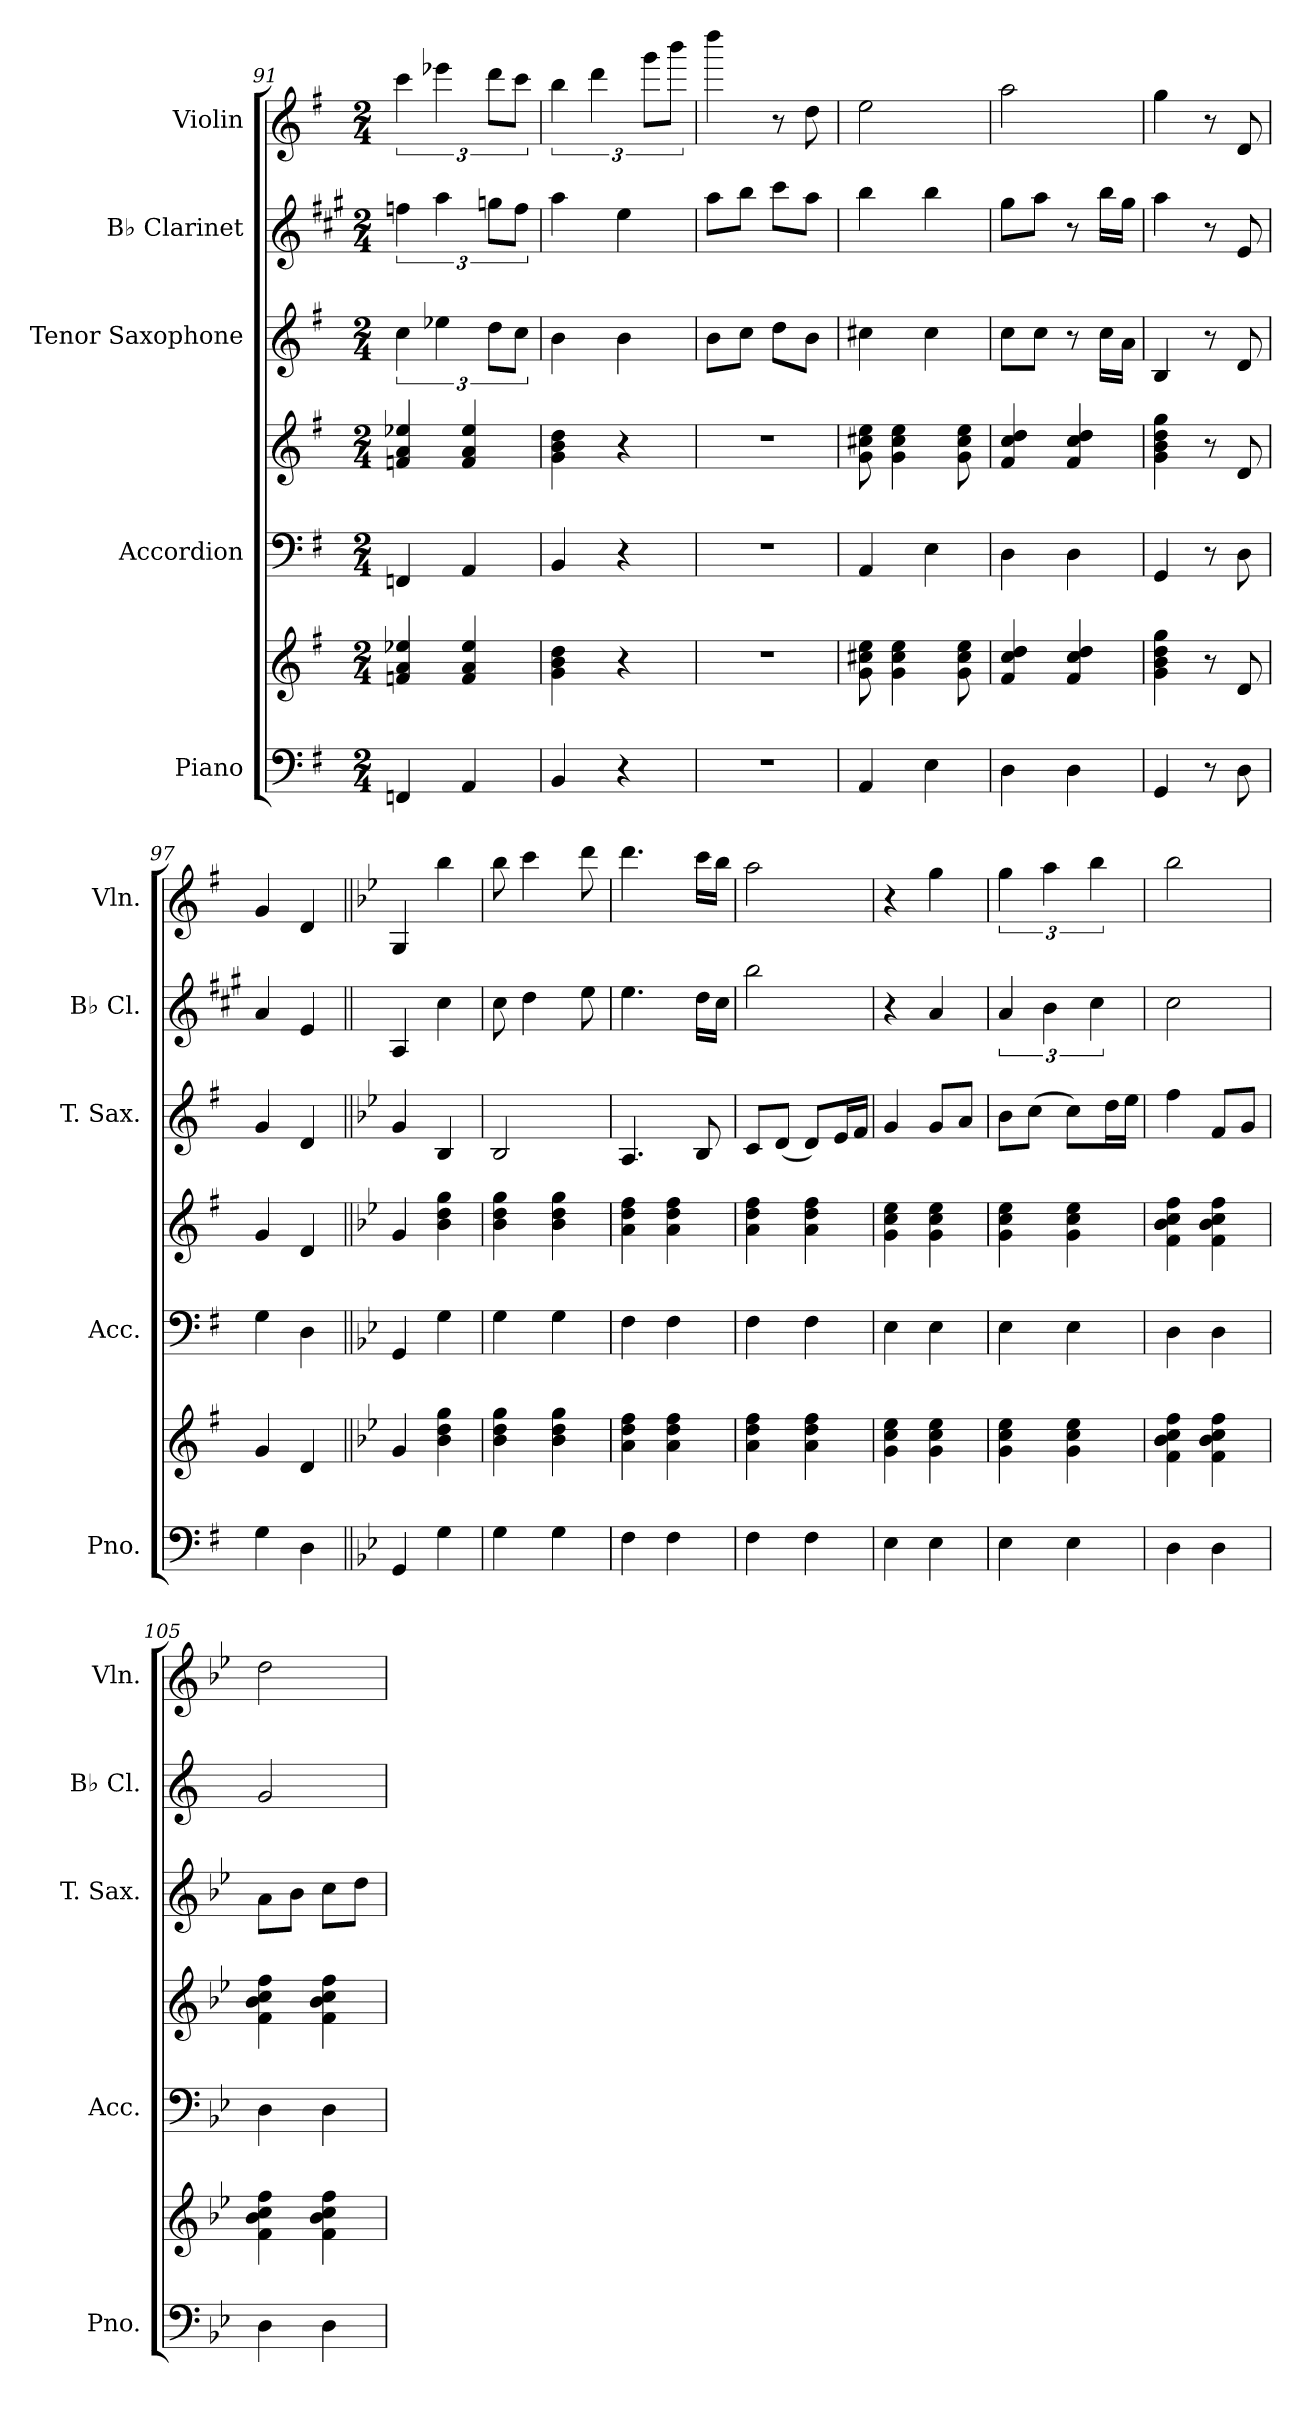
**kern	**kern	**kern	**kern	**kern	**kern	**kern
*part5	*part5	*part4	*part4	*part3	*part2	*part1
*staff7	*staff6	*staff5	*staff4	*staff3	*staff2	*staff1
*I"Piano	*	*I"Accordion	*	*I"Tenor Saxophone	*I"B♭ Clarinet	*I"Violin
*I'Pno.	*	*I'Acc.	*	*I'T. Sax.	*I'B♭ Cl.	*I'Vln.
*clefF4	*clefG2	*clefF4	*clefG2	*clefG2	*clefG2	*clefG2
*	*	*	*	*ITrd8c14	*ITrd1c2	*
*k[f#]	*k[f#]	*k[f#]	*k[f#]	*k[f#]	*k[f#]	*k[f#]
*G:	*G:	*G:	*G:	*G:	*G:	*G:
*M2/4	*M2/4	*M2/4	*M2/4	*M2/4	*M2/4	*M2/4
=91	=91	=91	=91	=91	=91	=91
4FFn/	4fn/ 4a/ 4ee-X/	4FFn/	4fn/ 4a/ 4ee-X/	6c\	6ee-X\	6ccc\
.	.	.	.	6e-X\	6gg\	6eee-X\
4AA/	4f/ 4a/ 4ee-/	4AA/	4f/ 4a/ 4ee-/	.	.	.
.	.	.	.	12d\L	12ffn\L	12ddd\L
.	.	.	.	12c\J	12ee-\J	12ccc\J
=92	=92	=92	=92	=92	=92	=92
4BB/	4g\ 4b\ 4dd\	4BB/	4g\ 4b\ 4dd\	4B\	4gg\	6bb\
.	.	.	.	.	.	6ddd\
4r	4r	4r	4r	4B\	4dd\	.
.	.	.	.	.	.	12ggg\L
.	.	.	.	.	.	12bbb\J
=93	=93	=93	=93	=93	=93	=93
2r	2r	2r	2r	8B\L	8gg\L	4dddd\
.	.	.	.	8c\J	8aa\J	.
.	.	.	.	8d\L	8bb\L	8r
.	.	.	.	8B\J	8gg\J	8dd\
=94	=94	=94	=94	=94	=94	=94
4AA/	8g\ 8cc#X\ 8ee\	4AA/	8g\ 8cc#X\ 8ee\	4c#X\	4aa\	2ee\
.	4g\ 4cc#\ 4ee\	.	4g\ 4cc#\ 4ee\	.	.	.
4E\	.	4E\	.	4c#\	4aa\	.
.	8g\ 8cc#\ 8ee\	.	8g\ 8cc#\ 8ee\	.	.	.
!!LO:PB:g=z
=95	=95	=95	=95	=95	=95	=95
4D\	4f#/ 4cc/ 4dd/	4D\	4f#/ 4cc/ 4dd/	8c\L	8ff#\L	2aa\
.	.	.	.	8c\J	8gg\J	.
4D\	4f#/ 4cc/ 4dd/	4D\	4f#/ 4cc/ 4dd/	8r	8r	.
.	.	.	.	16c\LL	16aa\LL	.
.	.	.	.	16A\JJ	16ff#\JJ	.
=96	=96	=96	=96	=96	=96	=96
4GG/	4g\ 4b\ 4dd\ 4gg\	4GG/	4g\ 4b\ 4dd\ 4gg\	4BB/	4gg\	4gg\
8r	8r	8r	8r	8r	8r	8r
8D\	8d/	8D\	8d/	8D/	8d/	8d/
=97	=97	=97	=97	=97	=97	=97
4G\	4g/	4G\	4g/	4G/	4g/	4g/
4D\	4d/	4D\	4d/	4D/	4d/	4d/
=98||	=98||	=98||	=98||	=98||	=98||	=98||
*k[b-e-]	*k[b-e-]	*k[b-e-]	*k[b-e-]	*k[b-e-]	*k[b-e-]	*k[b-e-]
*B-:	*B-:	*B-:	*B-:	*B-:	*B-:	*B-:
4GG/	4g/	4GG/	4g/	4G/	4G/	4G/
4G\	4b-\ 4dd\ 4gg\	4G\	4b-\ 4dd\ 4gg\	4BB-/	4b-\	4bb-\
=99	=99	=99	=99	=99	=99	=99
4G\	4b-\ 4dd\ 4gg\	4G\	4b-\ 4dd\ 4gg\	2BB-/	8b-\	8bb-\
.	.	.	.	.	4cc\	4ccc\
4G\	4b-\ 4dd\ 4gg\	4G\	4b-\ 4dd\ 4gg\	.	.	.
.	.	.	.	.	8dd\	8ddd\
=100	=100	=100	=100	=100	=100	=100
4F\	4a\ 4dd\ 4ff\	4F\	4a\ 4dd\ 4ff\	4.AA/	4.dd\	4.ddd\
4F\	4a\ 4dd\ 4ff\	4F\	4a\ 4dd\ 4ff\	.	.	.
.	.	.	.	8BB-/	16cc\LL	16ccc\LL
.	.	.	.	.	16b-\JJ	16bb-\JJ
=101	=101	=101	=101	=101	=101	=101
4F\	4a\ 4dd\ 4ff\	4F\	4a\ 4dd\ 4ff\	8C/L	2aa\	2aa\
.	.	.	.	(8D/J	.	.
4F\	4a\ 4dd\ 4ff\	4F\	4a\ 4dd\ 4ff\	8D/L)	.	.
.	.	.	.	16E-/L	.	.
.	.	.	.	16F/JJ	.	.
=102	=102	=102	=102	=102	=102	=102
4E-\	4g\ 4cc\ 4ee-\	4E-\	4g\ 4cc\ 4ee-\	4G/	4r	4r
4E-\	4g\ 4cc\ 4ee-\	4E-\	4g\ 4cc\ 4ee-\	8G/L	4g/	4gg\
.	.	.	.	8A/J	.	.
=103	=103	=103	=103	=103	=103	=103
4E-\	4g\ 4cc\ 4ee-\	4E-\	4g\ 4cc\ 4ee-\	8B-\L	6g/	6gg\
.	.	.	.	(8c\J	.	.
.	.	.	.	.	6a\	6aa\
4E-\	4g\ 4cc\ 4ee-\	4E-\	4g\ 4cc\ 4ee-\	8c\L)	.	.
.	.	.	.	.	6b-\	6bb-\
.	.	.	.	16d\L	.	.
.	.	.	.	16e-\JJ	.	.
!!LO:PB:g=z
=104	=104	=104	=104	=104	=104	=104
4D\	4f\ 4b-\ 4cc\ 4ff\	4D\	4f\ 4b-\ 4cc\ 4ff\	4f\	2b-\	2bb-\
4D\	4f\ 4b-\ 4cc\ 4ff\	4D\	4f\ 4b-\ 4cc\ 4ff\	8F/L	.	.
.	.	.	.	8G/J	.	.
=105	=105	=105	=105	=105	=105	=105
4D\	4f\ 4b-\ 4cc\ 4ff\	4D\	4f\ 4b-\ 4cc\ 4ff\	8A\L	2f/	2dd\
.	.	.	.	8B-\J	.	.
4D\	4f\ 4b-\ 4cc\ 4ff\	4D\	4f\ 4b-\ 4cc\ 4ff\	8c\L	.	.
.	.	.	.	8d\J	.	.
=	=	=	=	=	=	=
*-	*-	*-	*-	*-	*-	*-
